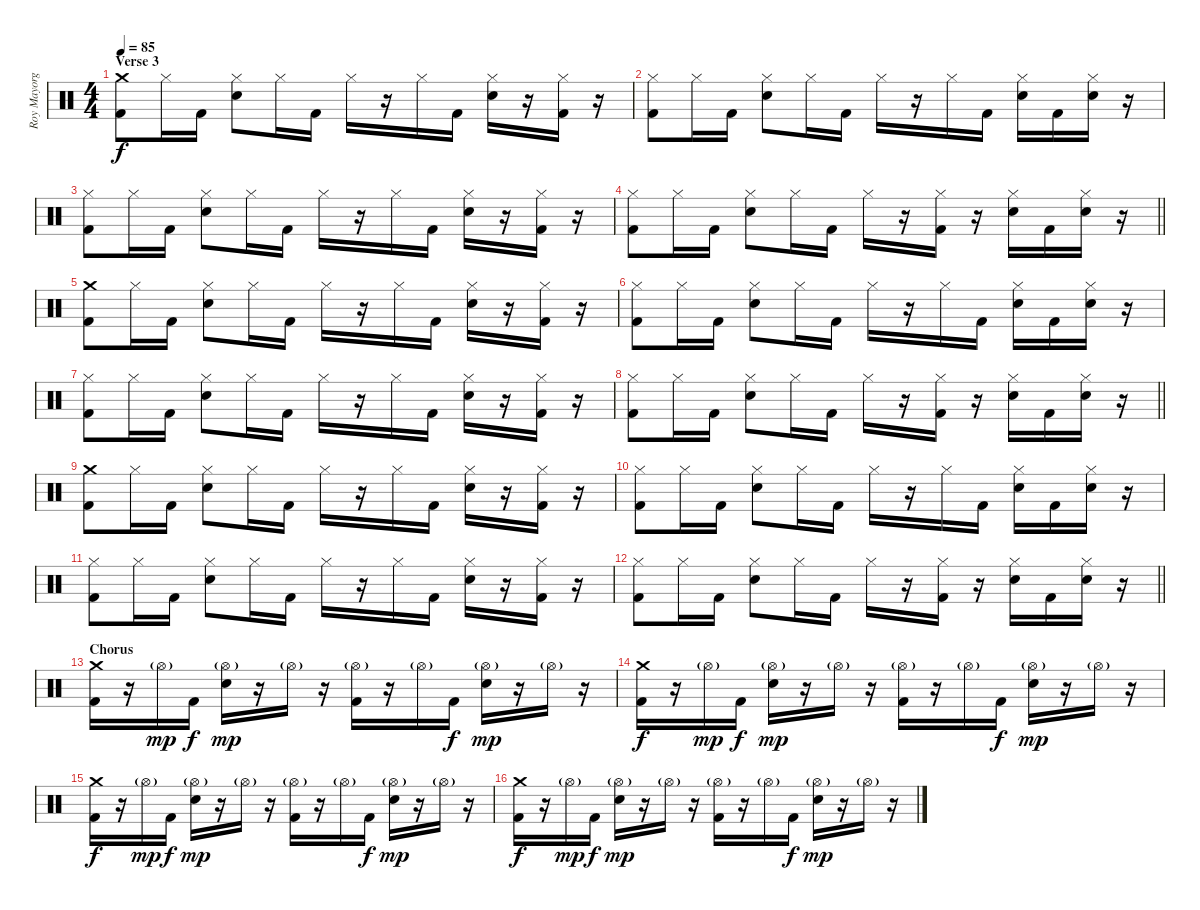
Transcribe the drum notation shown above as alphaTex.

\track ("Roy Mayorga" "Roy Mayorg") {instrument percussion}
\staff {score}
\articulation defaults
\ts (4 4)
\section ("" "Verse 3")
\tempo 85
\clef neutral
\ks c
("Crash medium (hit)" "Kick (hit) 2").8{dy f} "Hi-Hat (closed)".16 "Kick (hit) 2".16 ("Hi-Hat (closed)" "Electric Snare (hit)").8 "Hi-Hat (closed)".16 "Kick (hit) 2".16 "Hi-Hat (closed)".16 r.16 "Hi-Hat (closed)".16 "Kick (hit) 2".16 ("Hi-Hat (closed)" "Electric Snare (hit)").16 r.16 ("Hi-Hat (closed)" "Kick (hit) 2").16 r.16 |
("Hi-Hat (closed)" "Kick (hit) 2").8 "Hi-Hat (closed)".16 "Kick (hit) 2".16 ("Hi-Hat (closed)" "Electric Snare (hit)").8 "Hi-Hat (closed)".16 "Kick (hit) 2".16 "Hi-Hat (closed)".16 r.16 "Hi-Hat (closed)".16 "Kick (hit) 2".16 ("Hi-Hat (closed)" "Electric Snare (hit)").16 "Kick (hit) 2".16 ("Hi-Hat (closed)" "Electric Snare (hit)").16 r.16 |
("Hi-Hat (closed)" "Kick (hit) 2").8 "Hi-Hat (closed)".16 "Kick (hit) 2".16 ("Hi-Hat (closed)" "Electric Snare (hit)").8 "Hi-Hat (closed)".16 "Kick (hit) 2".16 "Hi-Hat (closed)".16 r.16 "Hi-Hat (closed)".16 "Kick (hit) 2".16 ("Hi-Hat (closed)" "Electric Snare (hit)").16 r.16 ("Hi-Hat (closed)" "Kick (hit) 2").16 r.16 |
\barLineRight lightlight
("Hi-Hat (closed)" "Kick (hit) 2").8 "Hi-Hat (closed)".16 "Kick (hit) 2".16 ("Hi-Hat (closed)" "Electric Snare (hit)").8 "Hi-Hat (closed)".16 "Kick (hit) 2".16 "Hi-Hat (closed)".16 r.16 ("Hi-Hat (closed)" "Kick (hit) 2").16 r.16 ("Hi-Hat (closed)" "Electric Snare (hit)").16 "Kick (hit) 2".16 ("Hi-Hat (closed)" "Electric Snare (hit)").16 r.16 |
("Crash medium (hit)" "Kick (hit) 2").8 "Hi-Hat (closed)".16 "Kick (hit) 2".16 ("Hi-Hat (closed)" "Electric Snare (hit)").8 "Hi-Hat (closed)".16 "Kick (hit) 2".16 "Hi-Hat (closed)".16 r.16 "Hi-Hat (closed)".16 "Kick (hit) 2".16 ("Hi-Hat (closed)" "Electric Snare (hit)").16 r.16 ("Hi-Hat (closed)" "Kick (hit) 2").16 r.16 |
("Hi-Hat (closed)" "Kick (hit) 2").8 "Hi-Hat (closed)".16 "Kick (hit) 2".16 ("Hi-Hat (closed)" "Electric Snare (hit)").8 "Hi-Hat (closed)".16 "Kick (hit) 2".16 "Hi-Hat (closed)".16 r.16 "Hi-Hat (closed)".16 "Kick (hit) 2".16 ("Hi-Hat (closed)" "Electric Snare (hit)").16 "Kick (hit) 2".16 ("Hi-Hat (closed)" "Electric Snare (hit)").16 r.16 |
("Hi-Hat (closed)" "Kick (hit) 2").8 "Hi-Hat (closed)".16 "Kick (hit) 2".16 ("Hi-Hat (closed)" "Electric Snare (hit)").8 "Hi-Hat (closed)".16 "Kick (hit) 2".16 "Hi-Hat (closed)".16 r.16 "Hi-Hat (closed)".16 "Kick (hit) 2".16 ("Hi-Hat (closed)" "Electric Snare (hit)").16 r.16 ("Hi-Hat (closed)" "Kick (hit) 2").16 r.16 |
\barLineRight lightlight
("Hi-Hat (closed)" "Kick (hit) 2").8 "Hi-Hat (closed)".16 "Kick (hit) 2".16 ("Hi-Hat (closed)" "Electric Snare (hit)").8 "Hi-Hat (closed)".16 "Kick (hit) 2".16 "Hi-Hat (closed)".16 r.16 ("Hi-Hat (closed)" "Kick (hit) 2").16 r.16 ("Hi-Hat (closed)" "Electric Snare (hit)").16 "Kick (hit) 2".16 ("Hi-Hat (closed)" "Electric Snare (hit)").16 r.16 |
("Crash medium (hit)" "Kick (hit) 2").8 "Hi-Hat (closed)".16 "Kick (hit) 2".16 ("Hi-Hat (closed)" "Electric Snare (hit)").8 "Hi-Hat (closed)".16 "Kick (hit) 2".16 "Hi-Hat (closed)".16 r.16 "Hi-Hat (closed)".16 "Kick (hit) 2".16 ("Hi-Hat (closed)" "Electric Snare (hit)").16 r.16 ("Hi-Hat (closed)" "Kick (hit) 2").16 r.16 |
("Hi-Hat (closed)" "Kick (hit) 2").8 "Hi-Hat (closed)".16 "Kick (hit) 2".16 ("Hi-Hat (closed)" "Electric Snare (hit)").8 "Hi-Hat (closed)".16 "Kick (hit) 2".16 "Hi-Hat (closed)".16 r.16 "Hi-Hat (closed)".16 "Kick (hit) 2".16 ("Hi-Hat (closed)" "Electric Snare (hit)").16 "Kick (hit) 2".16 ("Hi-Hat (closed)" "Electric Snare (hit)").16 r.16 |
("Hi-Hat (closed)" "Kick (hit) 2").8 "Hi-Hat (closed)".16 "Kick (hit) 2".16 ("Hi-Hat (closed)" "Electric Snare (hit)").8 "Hi-Hat (closed)".16 "Kick (hit) 2".16 "Hi-Hat (closed)".16 r.16 "Hi-Hat (closed)".16 "Kick (hit) 2".16 ("Hi-Hat (closed)" "Electric Snare (hit)").16 r.16 ("Hi-Hat (closed)" "Kick (hit) 2").16 r.16 |
\barLineRight lightlight
("Hi-Hat (closed)" "Kick (hit) 2").8 "Hi-Hat (closed)".16 "Kick (hit) 2".16 ("Hi-Hat (closed)" "Electric Snare (hit)").8 "Hi-Hat (closed)".16 "Kick (hit) 2".16 "Hi-Hat (closed)".16 r.16 ("Hi-Hat (closed)" "Kick (hit) 2").16 r.16 ("Hi-Hat (closed)" "Electric Snare (hit)").16 "Kick (hit) 2".16 ("Hi-Hat (closed)" "Electric Snare (hit)").16 r.16 |
\section ("" "Chorus")
("Crash medium (hit)" "Kick (hit) 2").16 r.16 "Hi-Hat (open)"{g}.16{dy mp} "Kick (hit) 2".16{dy f} ("Hi-Hat (open)"{g} "Electric Snare (hit)").16{dy mp} r.16 "Hi-Hat (open)"{g}.16 r.16 ("Hi-Hat (open)"{g} "Kick (hit) 2").16 r.16 "Hi-Hat (open)"{g}.16 "Kick (hit) 2".16{dy f} ("Hi-Hat (open)"{g} "Electric Snare (hit)").16{dy mp} r.16 "Hi-Hat (open)"{g}.16 r.16 |
("Crash medium (hit)" "Kick (hit) 2").16{dy f} r.16 "Hi-Hat (open)"{g}.16{dy mp} "Kick (hit) 2".16{dy f} ("Hi-Hat (open)"{g} "Electric Snare (hit)").16{dy mp} r.16 "Hi-Hat (open)"{g}.16 r.16 ("Hi-Hat (open)"{g} "Kick (hit) 2").16 r.16 "Hi-Hat (open)"{g}.16 "Kick (hit) 2".16{dy f} ("Hi-Hat (open)"{g} "Electric Snare (hit)").16{dy mp} r.16 "Hi-Hat (open)"{g}.16 r.16 |
("Crash medium (hit)" "Kick (hit) 2").16{dy f} r.16 "Hi-Hat (open)"{g}.16{dy mp} "Kick (hit) 2".16{dy f} ("Hi-Hat (open)"{g} "Electric Snare (hit)").16{dy mp} r.16 "Hi-Hat (open)"{g}.16 r.16 ("Hi-Hat (open)"{g} "Kick (hit) 2").16 r.16 "Hi-Hat (open)"{g}.16 "Kick (hit) 2".16{dy f} ("Hi-Hat (open)"{g} "Electric Snare (hit)").16{dy mp} r.16 "Hi-Hat (open)"{g}.16 r.16 |
("Crash medium (hit)" "Kick (hit) 2").16{dy f} r.16 "Hi-Hat (open)"{g}.16{dy mp} "Kick (hit) 2".16{dy f} ("Hi-Hat (open)"{g} "Electric Snare (hit)").16{dy mp} r.16 "Hi-Hat (open)"{g}.16 r.16 ("Hi-Hat (open)"{g} "Kick (hit) 2").16 r.16 "Hi-Hat (open)"{g}.16 "Kick (hit) 2".16{dy f} ("Hi-Hat (open)"{g} "Electric Snare (hit)").16{dy mp} r.16 "Hi-Hat (open)"{g}.16 r.16
